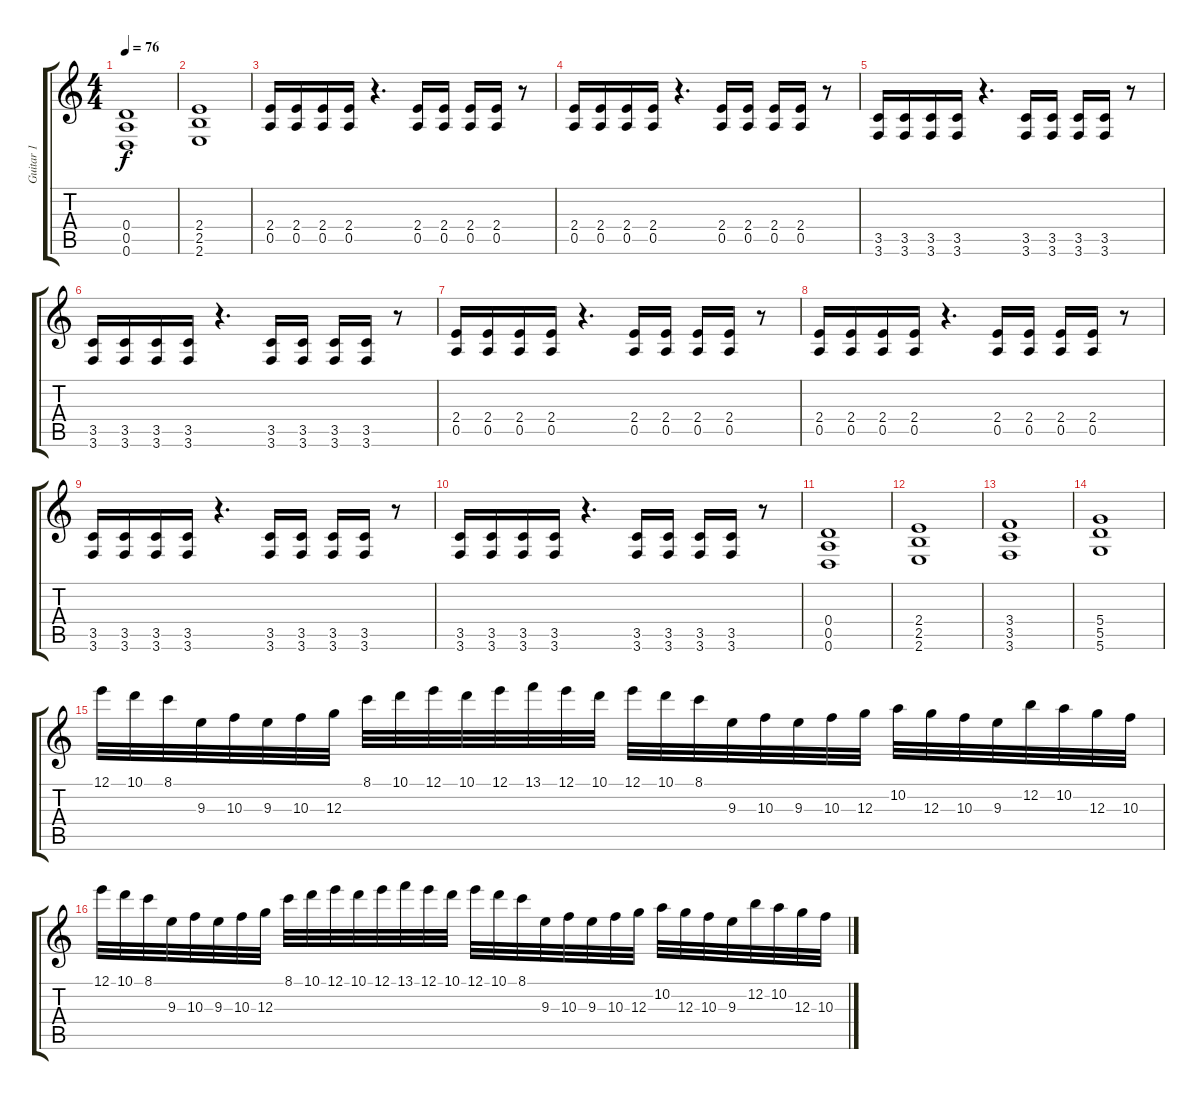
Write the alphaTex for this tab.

\track ("Guitar 1" "Guitar 1") {instrument distortionguitar}
\staff {score tabs}
\tuning (E4 B3 G3 D3 A2 D2) {hide}
\ts (4 4)
\section ("" "")
\tempo 76
\clef g2
\ks c
(0.4 0.5 0.6).1{dy f} |
(2.4 2.5 2.6).1 |
\section ("" "")
(2.4 0.5).16 (2.4 0.5).16 (2.4 0.5).16 (2.4 0.5).16 r.4{d} (2.4 0.5).16 (2.4 0.5).16 (2.4 0.5).16 (2.4 0.5).16 r.8 |
(2.4 0.5).16 (2.4 0.5).16 (2.4 0.5).16 (2.4 0.5).16 r.4{d} (2.4 0.5).16 (2.4 0.5).16 (2.4 0.5).16 (2.4 0.5).16 r.8 |
(3.5 3.6).16 (3.5 3.6).16 (3.5 3.6).16 (3.5 3.6).16 r.4{d} (3.5 3.6).16 (3.5 3.6).16 (3.5 3.6).16 (3.5 3.6).16 r.8 |
(3.5 3.6).16 (3.5 3.6).16 (3.5 3.6).16 (3.5 3.6).16 r.4{d} (3.5 3.6).16 (3.5 3.6).16 (3.5 3.6).16 (3.5 3.6).16 r.8 |
(2.4 0.5).16 (2.4 0.5).16 (2.4 0.5).16 (2.4 0.5).16 r.4{d} (2.4 0.5).16 (2.4 0.5).16 (2.4 0.5).16 (2.4 0.5).16 r.8 |
(2.4 0.5).16 (2.4 0.5).16 (2.4 0.5).16 (2.4 0.5).16 r.4{d} (2.4 0.5).16 (2.4 0.5).16 (2.4 0.5).16 (2.4 0.5).16 r.8 |
(3.5 3.6).16 (3.5 3.6).16 (3.5 3.6).16 (3.5 3.6).16 r.4{d} (3.5 3.6).16 (3.5 3.6).16 (3.5 3.6).16 (3.5 3.6).16 r.8 |
(3.5 3.6).16 (3.5 3.6).16 (3.5 3.6).16 (3.5 3.6).16 r.4{d} (3.5 3.6).16 (3.5 3.6).16 (3.5 3.6).16 (3.5 3.6).16 r.8 |
\section ("" "")
(0.4 0.5 0.6).1 |
(2.4 2.5 2.6).1 |
(3.4 3.5 3.6).1 |
(5.4 5.5 5.6).1 |
\section ("" "")
12.1.32 10.1.32 8.1.32 9.3.32 10.3.32 9.3.32 10.3.32 12.3.32 8.1.32 10.1.32 12.1.32 10.1.32 12.1.32 13.1.32 12.1.32 10.1.32 12.1.32 10.1.32 8.1.32 9.3.32 10.3.32 9.3.32 10.3.32 12.3.32 10.2.32 12.3.32 10.3.32 9.3.32 12.2.32 10.2.32 12.3.32 10.3.32 |
12.1.32 10.1.32 8.1.32 9.3.32 10.3.32 9.3.32 10.3.32 12.3.32 8.1.32 10.1.32 12.1.32 10.1.32 12.1.32 13.1.32 12.1.32 10.1.32 12.1.32 10.1.32 8.1.32 9.3.32 10.3.32 9.3.32 10.3.32 12.3.32 10.2.32 12.3.32 10.3.32 9.3.32 12.2.32 10.2.32 12.3.32 10.3.32
